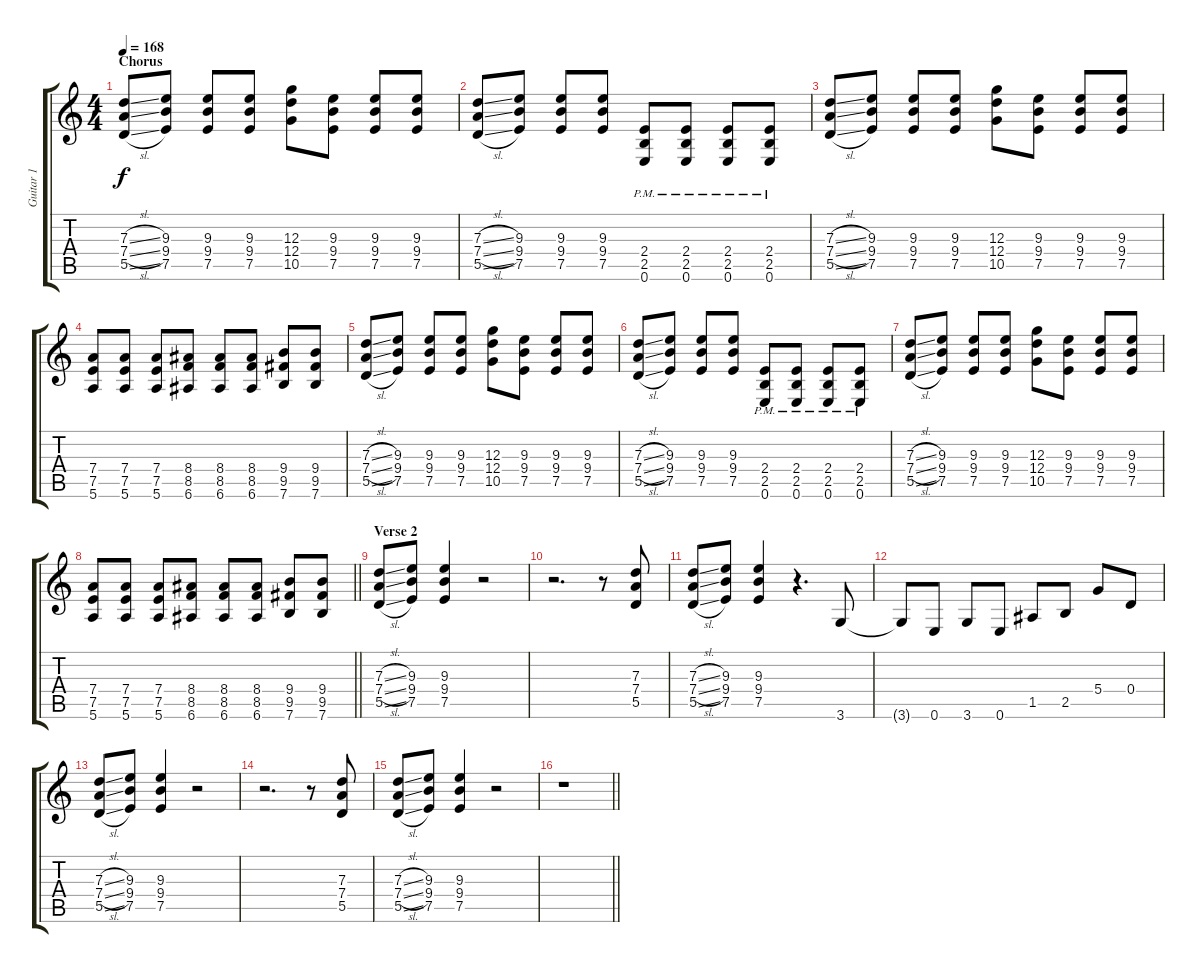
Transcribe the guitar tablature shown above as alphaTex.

\track ("Guitar 1" "Guitar 1") {instrument distortionguitar}
\staff {score tabs}
\tuning (E4 B3 G3 D3 A2 E2) {hide}
\ts (4 4)
\section ("" "Chorus")
\tempo 168
\clef g2
\ks c
(7.3{sl} 7.4{sl} 5.5{sl}).8{dy f} (9.3 9.4 7.5).8 (9.3 9.4 7.5).8 (9.3 9.4 7.5).8 (12.3 12.4 10.5).8 (9.3 9.4 7.5).8 (9.3 9.4 7.5).8 (9.3 9.4 7.5).8 |
(7.3{sl} 7.4{sl} 5.5{sl}).8 (9.3 9.4 7.5).8 (9.3 9.4 7.5).8 (9.3 9.4 7.5).8 (2.4{pm} 2.5{pm} 0.6{pm}).8 (2.4{pm} 2.5{pm} 0.6{pm}).8 (2.4{pm} 2.5{pm} 0.6{pm}).8 (2.4{pm} 2.5{pm} 0.6{pm}).8 |
(7.3{sl} 7.4{sl} 5.5{sl}).8 (9.3 9.4 7.5).8 (9.3 9.4 7.5).8 (9.3 9.4 7.5).8 (12.3 12.4 10.5).8 (9.3 9.4 7.5).8 (9.3 9.4 7.5).8 (9.3 9.4 7.5).8 |
(7.4 7.5 5.6).8 (7.4 7.5 5.6).8 (7.4 7.5 5.6).8 (8.4 8.5 6.6).8 (8.4 8.5 6.6).8 (8.4 8.5 6.6).8 (9.4 9.5 7.6).8 (9.4 9.5 7.6).8 |
(7.3{sl} 7.4{sl} 5.5{sl}).8 (9.3 9.4 7.5).8 (9.3 9.4 7.5).8 (9.3 9.4 7.5).8 (12.3 12.4 10.5).8 (9.3 9.4 7.5).8 (9.3 9.4 7.5).8 (9.3 9.4 7.5).8 |
(7.3{sl} 7.4{sl} 5.5{sl}).8 (9.3 9.4 7.5).8 (9.3 9.4 7.5).8 (9.3 9.4 7.5).8 (2.4{pm} 2.5{pm} 0.6{pm}).8 (2.4{pm} 2.5{pm} 0.6{pm}).8 (2.4{pm} 2.5{pm} 0.6{pm}).8 (2.4{pm} 2.5{pm} 0.6{pm}).8 |
(7.3{sl} 7.4{sl} 5.5{sl}).8 (9.3 9.4 7.5).8 (9.3 9.4 7.5).8 (9.3 9.4 7.5).8 (12.3 12.4 10.5).8 (9.3 9.4 7.5).8 (9.3 9.4 7.5).8 (9.3 9.4 7.5).8 |
\barLineRight lightlight
(7.4 7.5 5.6).8 (7.4 7.5 5.6).8 (7.4 7.5 5.6).8 (8.4 8.5 6.6).8 (8.4 8.5 6.6).8 (8.4 8.5 6.6).8 (9.4 9.5 7.6).8 (9.4 9.5 7.6).8 |
\section ("" "Verse 2")
(7.3{sl} 7.4{sl} 5.5{sl}).8 (9.3 9.4 7.5).8 (9.3 9.4 7.5).4 r.2 |
r.2{d} r.8 (7.3 7.4 5.5).8 |
(7.3{sl} 7.4{sl} 5.5{sl}).8 (9.3 9.4 7.5).8 (9.3 9.4 7.5).4 r.4{d} 3.6.8 |
3.6{t}.8 0.6.8 3.6.8 0.6.8 1.5.8 2.5.8 5.4.8 0.4.8 |
(7.3{sl} 7.4{sl} 5.5{sl}).8 (9.3 9.4 7.5).8 (9.3 9.4 7.5).4 r.2 |
r.2{d} r.8 (7.3 7.4 5.5).8 |
(7.3{sl} 7.4{sl} 5.5{sl}).8 (9.3 9.4 7.5).8 (9.3 9.4 7.5).4 r.2 |
\barLineRight lightlight
r.1
